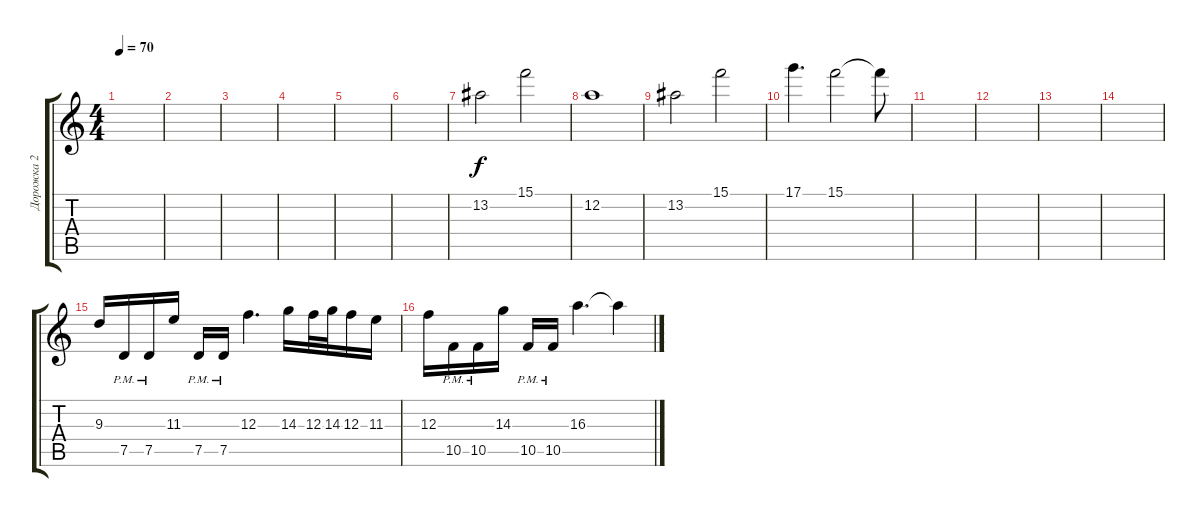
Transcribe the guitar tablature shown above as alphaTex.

\track ("Дорожка 2" "Дорожка 2") {instrument distortionguitar}
\staff {score tabs}
\tuning (D4 A3 F3 C3 G2 D2) {hide}
\ts (4 4)
\tempo 70
\clef g2
\ks c
|
|
|
|
|
|
13.2.2 15.1.2 |
12.2.1 |
13.2.2 15.1.2 |
17.1.4{d} 15.1.2 15.1{t}.8 |
|
|
|
|
9.3.16 7.5{pm}.16 7.5{pm}.16 11.3.16 7.5{pm}.16 7.5{pm}.16 12.3.4{d} 14.3.16 12.3.32 14.3.32 12.3.16 11.3.16 |
12.3.16 10.5{pm}.16 10.5{pm}.16 14.3.16 10.5{pm}.16 10.5{pm}.16 16.3.4{d} 16.3{t}.4
